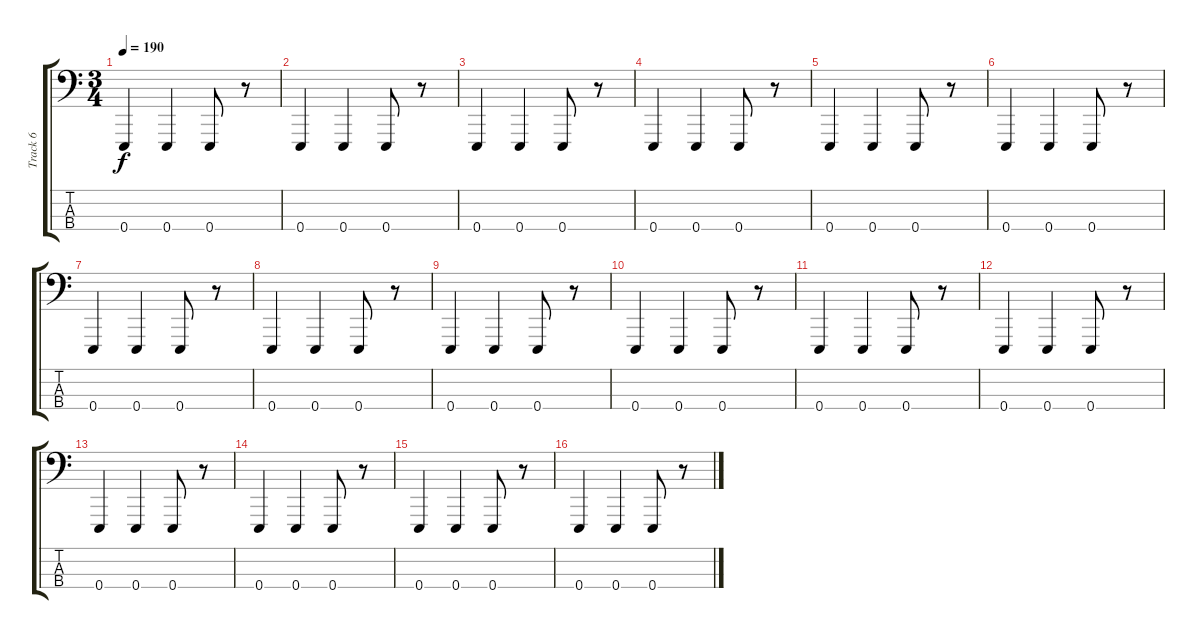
\track ("Track 6" "Track 6") {instrument cello}
\staff {score tabs}
\tuning (G2 D2 A1 E1) {hide}
\ts (3 4)
\tempo 190
\clef f4
\ks c
0.4.4{dy f} 0.4.4 0.4.8 r.8 |
0.4.4 0.4.4 0.4.8 r.8 |
0.4.4 0.4.4 0.4.8 r.8 |
0.4.4 0.4.4 0.4.8 r.8 |
0.4.4 0.4.4 0.4.8 r.8 |
0.4.4 0.4.4 0.4.8 r.8 |
0.4.4 0.4.4 0.4.8 r.8 |
0.4.4 0.4.4 0.4.8 r.8 |
0.4.4 0.4.4 0.4.8 r.8 |
0.4.4 0.4.4 0.4.8 r.8 |
0.4.4 0.4.4 0.4.8 r.8 |
0.4.4 0.4.4 0.4.8 r.8 |
0.4.4 0.4.4 0.4.8 r.8 |
0.4.4 0.4.4 0.4.8 r.8 |
0.4.4 0.4.4 0.4.8 r.8 |
0.4.4 0.4.4 0.4.8 r.8
